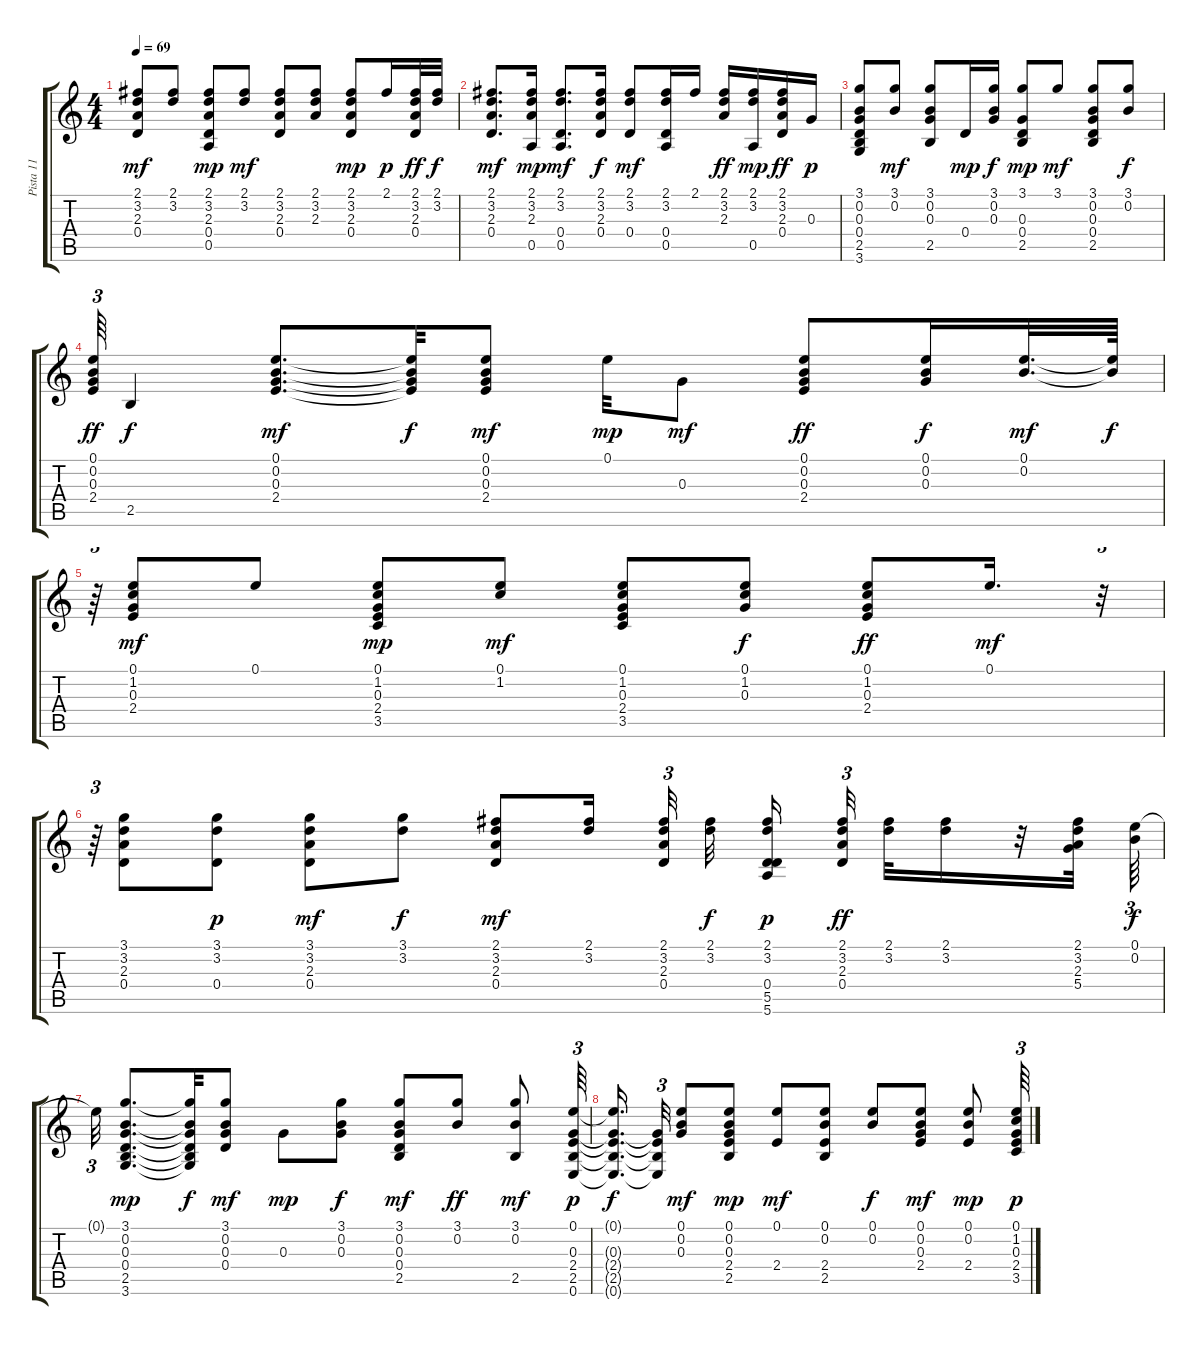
\track ("Pista 11" "Pista 11") {instrument acousticguitarsteel}
\staff {score tabs}
\tuning (E4 B3 G3 D3 A2 E2) {hide}
\ts (4 4)
\tempo 69
\clef g2
\ks c
(2.1 3.2 2.3 0.4).8{dy mf} (2.1 3.2).8 (2.1 3.2 2.3 0.4 0.5).8{dy mp} (2.1 3.2).8{dy mf} (2.1 3.2 2.3 0.4).8 (2.1 3.2 2.3).8 (2.1 3.2 2.3 0.4).8{dy mp} 2.1.16{dy p} (2.1 3.2 2.3 0.4).32{dy ff} (2.1 3.2).32{dy f} |
(2.1 3.2 2.3 0.4).8{d dy mf} (2.1 3.2 2.3 0.5).16{dy mp} (2.1 3.2 0.4 0.5).8{d dy mf} (2.1 3.2 2.3 0.4).16{dy f} (2.1 3.2 0.4).8{dy mf} (2.1 3.2 0.4 0.5).16 2.1.16 (2.1 3.2 2.3).16{dy ff} (2.1 3.2 0.5).16{dy mp} (2.1 3.2 2.3 0.4).16{dy ff} 0.3.16{dy p} |
(3.1 0.2 0.3 0.4 2.5 3.6).8 (3.1 0.2).8{dy mf} (3.1 0.2 0.3 2.5).8 0.4.16{dy mp} (3.1 0.2 0.3).16{dy f} (3.1 0.3 0.4 2.5).8{dy mp} 3.1.8{dy mf} (3.1 0.2 0.3 0.4 2.5).8 (3.1 0.2).8{dy f} |
(0.1 0.2 0.3 2.4).64{tu (3 2) dy ff} 2.5.4{dy f} (0.1 0.2 0.3 2.4).8{d dy mf} (0.1{t} 0.2{t} 0.3{t} 2.4{t}).32{dy f} (0.1 0.2 0.3 2.4).8{dy mf} 0.1.32{dy mp} 0.3.8{dy mf} (0.1 0.2 0.3 2.4).8{dy ff} (0.1 0.2 0.3).16{dy f} (0.1 0.2).32{d dy mf} (0.1{t} 0.2{t}).64{dy f} |
r.64{tu (3 2)} (0.1 1.2 0.3 2.4).8{dy mf} 0.1.8 (0.1 1.2 0.3 2.4 3.5).8{dy mp} (0.1 1.2).8{dy mf} (0.1 1.2 0.3 2.4 3.5).8 (0.1 1.2 0.3).8{dy f} (0.1 1.2 0.3 2.4).8{dy ff} 0.1.16{d dy mf} r.32{tu (3 2)} |
r.64{tu (3 2)} (3.1 3.2 2.3 0.4).8 (3.1 3.2 0.4).8{dy p} (3.1 3.2 2.3 0.4).8{dy mf} (3.1 3.2).8{dy f} (2.1 3.2 2.3 0.4).8{dy mf} (2.1 3.2).16 (2.1 3.2 2.3 0.4).32{tu (3 2)} (2.1 3.2).32{dy f} (2.1 3.2 0.4 5.5 5.6).16{dy p} (2.1 3.2 2.3 0.4).32{tu (3 2) dy ff} (2.1 3.2).32 (2.1 3.2).16 r.32 (2.1 3.2 2.3 5.4).32 (0.1 0.2).64{tu (3 2) dy f} |
0.1{t}.32{tu (3 2)} (3.1 0.2 0.3 0.4 2.5 3.6).8{d dy mp} (3.1{t} 0.2{t} 0.3{t} 0.4{t} 2.5{t} 3.6{t}).32{dy f} (3.1 0.2 0.3 0.4).8{dy mf} 0.3.8{dy mp} (3.1 0.2 0.3).8{dy f} (3.1 0.2 0.3 0.4 2.5).8{dy mf} (3.1 0.2).8{dy ff} (3.1 0.2 2.5).8{dy mf} (0.1 0.3 2.4 2.5 0.6).64{tu (3 2) dy p} |
(0.1{t} 0.3{t} 2.4{t} 2.5{t} 0.6{t}).16{d dy f} (0.3{t} 2.4{t} 2.5{t} 0.6{t}).32{tu (3 2)} (0.1 0.2 0.3).8{dy mf} (0.1 0.2 0.3 2.4 2.5).8{dy mp} (0.1 2.4).8{dy mf} (0.1 0.2 2.4 2.5).8 (0.1 0.2).8{dy f} (0.1 0.2 0.3 2.4).8{dy mf} (0.1 0.2 2.4).8{dy mp} (0.1 1.2 0.3 2.4 3.5).64{tu (3 2) dy p}
